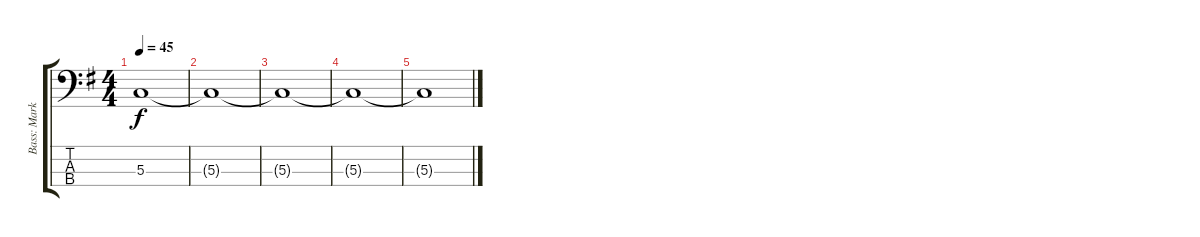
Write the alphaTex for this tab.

\track ("Bass: Mark" "Bass: Mark") {instrument electricbassfinger}
\staff {score tabs}
\tuning (G2 D2 G1 D1) {hide}
\ts (4 4)
\tempo 45
\clef f4
\ks g
5.3.1{dy f} |
5.3{t}.1 |
5.3{t}.1 |
5.3{t}.1 |
5.3{t}.1
